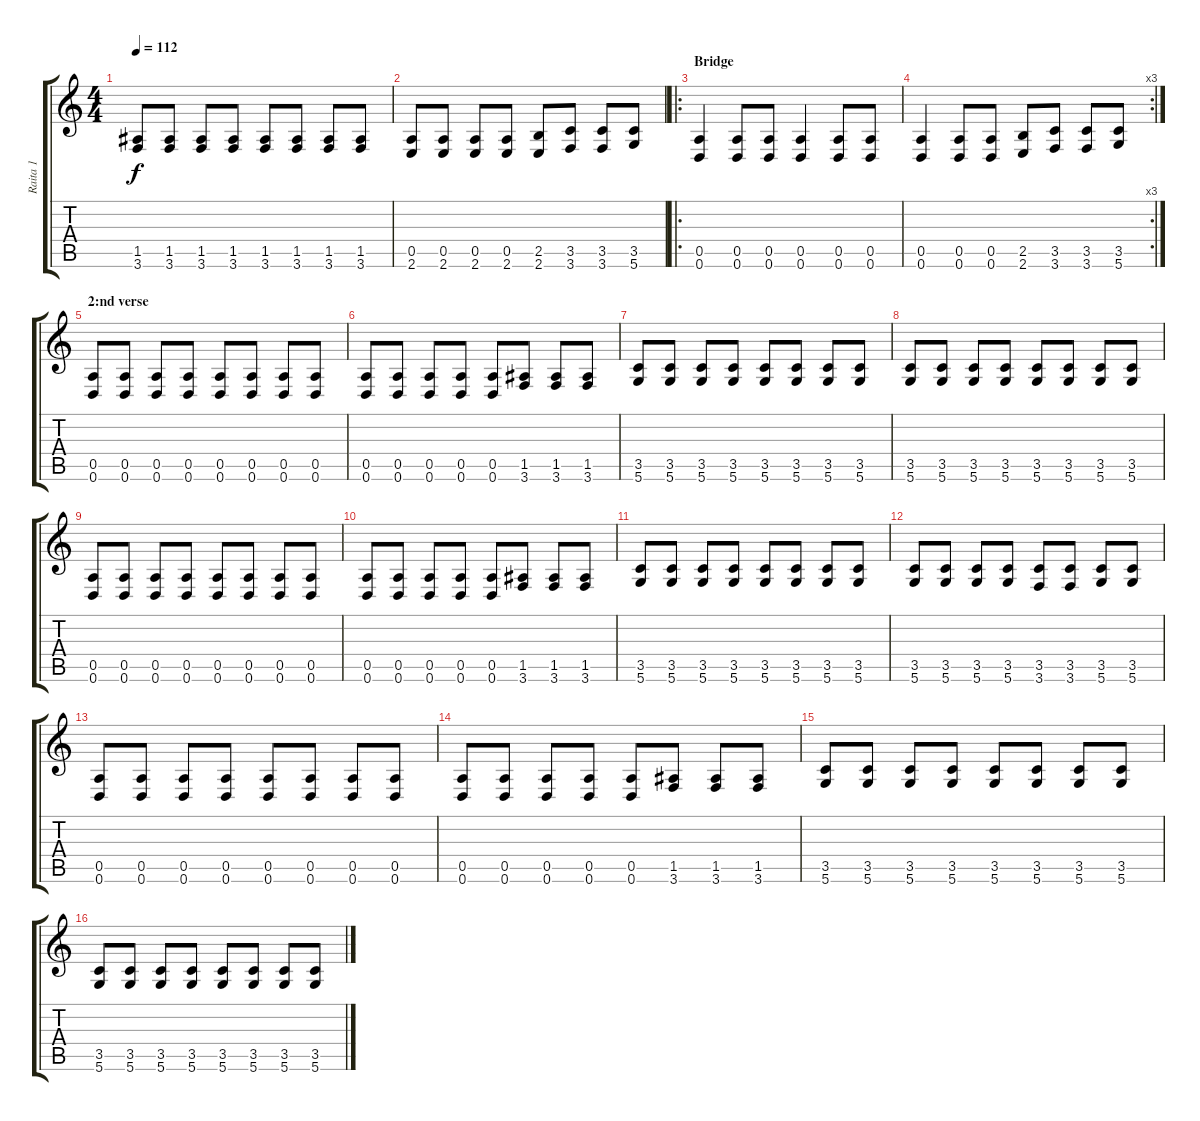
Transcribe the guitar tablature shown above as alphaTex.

\track ("Raita 1" "Raita 1") {instrument distortionguitar}
\staff {score tabs}
\tuning (E4 B3 G3 D3 A2 D2) {hide}
\ts (4 4)
\tempo 112
\clef g2
\ks c
(1.5 3.6).8{dy f} (1.5 3.6).8 (1.5 3.6).8 (1.5 3.6).8 (1.5 3.6).8 (1.5 3.6).8 (1.5 3.6).8 (1.5 3.6).8 |
(0.5 2.6).8 (0.5 2.6).8 (0.5 2.6).8 (0.5 2.6).8 (2.5 2.6).8 (3.5 3.6).8 (3.5 3.6).8 (3.5 5.6).8 |
\ro
\section ("" "Bridge")
(0.5 0.6).4 (0.5 0.6).8 (0.5 0.6).8 (0.5 0.6).4 (0.5 0.6).8 (0.5 0.6).8 |
\rc 3
(0.5 0.6).4 (0.5 0.6).8 (0.5 0.6).8 (2.5 2.6).8 (3.5 3.6).8 (3.5 3.6).8 (3.5 5.6).8 |
\section ("" "2:nd verse")
(0.5 0.6).8 (0.5 0.6).8 (0.5 0.6).8 (0.5 0.6).8 (0.5 0.6).8 (0.5 0.6).8 (0.5 0.6).8 (0.5 0.6).8 |
(0.5 0.6).8 (0.5 0.6).8 (0.5 0.6).8 (0.5 0.6).8 (0.5 0.6).8 (1.5 3.6).8 (1.5 3.6).8 (1.5 3.6).8 |
(3.5 5.6).8 (3.5 5.6).8 (3.5 5.6).8 (3.5 5.6).8 (3.5 5.6).8 (3.5 5.6).8 (3.5 5.6).8 (3.5 5.6).8 |
(3.5 5.6).8 (3.5 5.6).8 (3.5 5.6).8 (3.5 5.6).8 (3.5 5.6).8 (3.5 5.6).8 (3.5 5.6).8 (3.5 5.6).8 |
(0.5 0.6).8 (0.5 0.6).8 (0.5 0.6).8 (0.5 0.6).8 (0.5 0.6).8 (0.5 0.6).8 (0.5 0.6).8 (0.5 0.6).8 |
(0.5 0.6).8 (0.5 0.6).8 (0.5 0.6).8 (0.5 0.6).8 (0.5 0.6).8 (1.5 3.6).8 (1.5 3.6).8 (1.5 3.6).8 |
(3.5 5.6).8 (3.5 5.6).8 (3.5 5.6).8 (3.5 5.6).8 (3.5 5.6).8 (3.5 5.6).8 (3.5 5.6).8 (3.5 5.6).8 |
(3.5 5.6).8 (3.5 5.6).8 (3.5 5.6).8 (3.5 5.6).8 (3.5 3.6).8 (3.5 3.6).8 (3.5 5.6).8 (3.5 5.6).8 |
(0.5 0.6).8 (0.5 0.6).8 (0.5 0.6).8 (0.5 0.6).8 (0.5 0.6).8 (0.5 0.6).8 (0.5 0.6).8 (0.5 0.6).8 |
(0.5 0.6).8 (0.5 0.6).8 (0.5 0.6).8 (0.5 0.6).8 (0.5 0.6).8 (1.5 3.6).8 (1.5 3.6).8 (1.5 3.6).8 |
(3.5 5.6).8 (3.5 5.6).8 (3.5 5.6).8 (3.5 5.6).8 (3.5 5.6).8 (3.5 5.6).8 (3.5 5.6).8 (3.5 5.6).8 |
(3.5 5.6).8 (3.5 5.6).8 (3.5 5.6).8 (3.5 5.6).8 (3.5 5.6).8 (3.5 5.6).8 (3.5 5.6).8 (3.5 5.6).8
